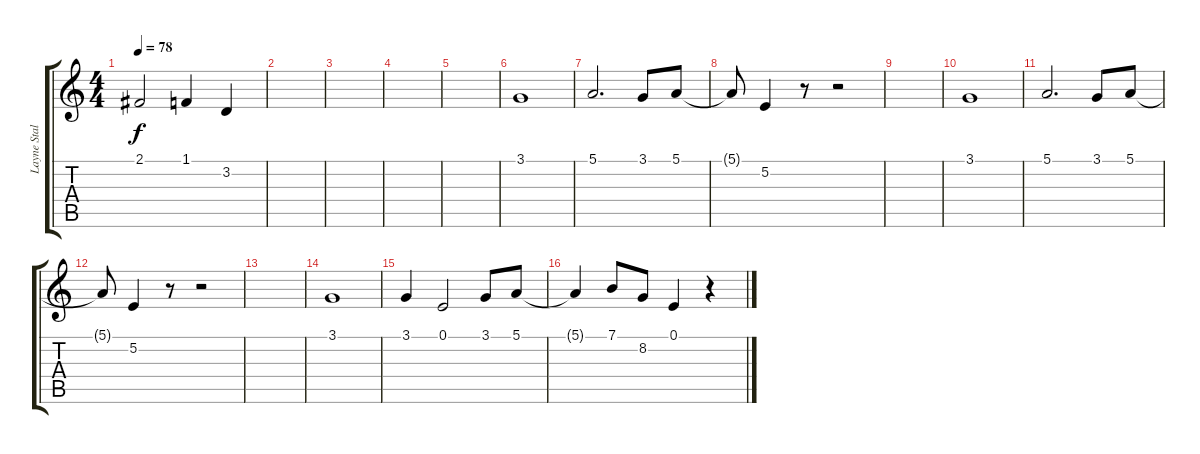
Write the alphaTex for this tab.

\track ("Layne Staley - Lead Vocals" "Layne Stal") {instrument lead1square}
\staff {score tabs}
\tuning (E4 B3 G3 D3 A2 D2) {hide}
\ts (4 4)
\tempo 78
\clef g2
\ks c
2.1.2{dy f} 1.1.4 3.2.4 |
|
|
|
|
3.1.1 |
5.1.2{d} 3.1.8 5.1.8 |
5.1{t}.8 5.2.4 r.8 r.2 |
|
3.1.1 |
5.1.2{d} 3.1.8 5.1.8 |
5.1{t}.8 5.2.4 r.8 r.2 |
|
3.1.1 |
3.1.4 0.1.2 3.1.8 5.1.8 |
5.1{t}.4 7.1.8 8.2.8 0.1.4 r.4
